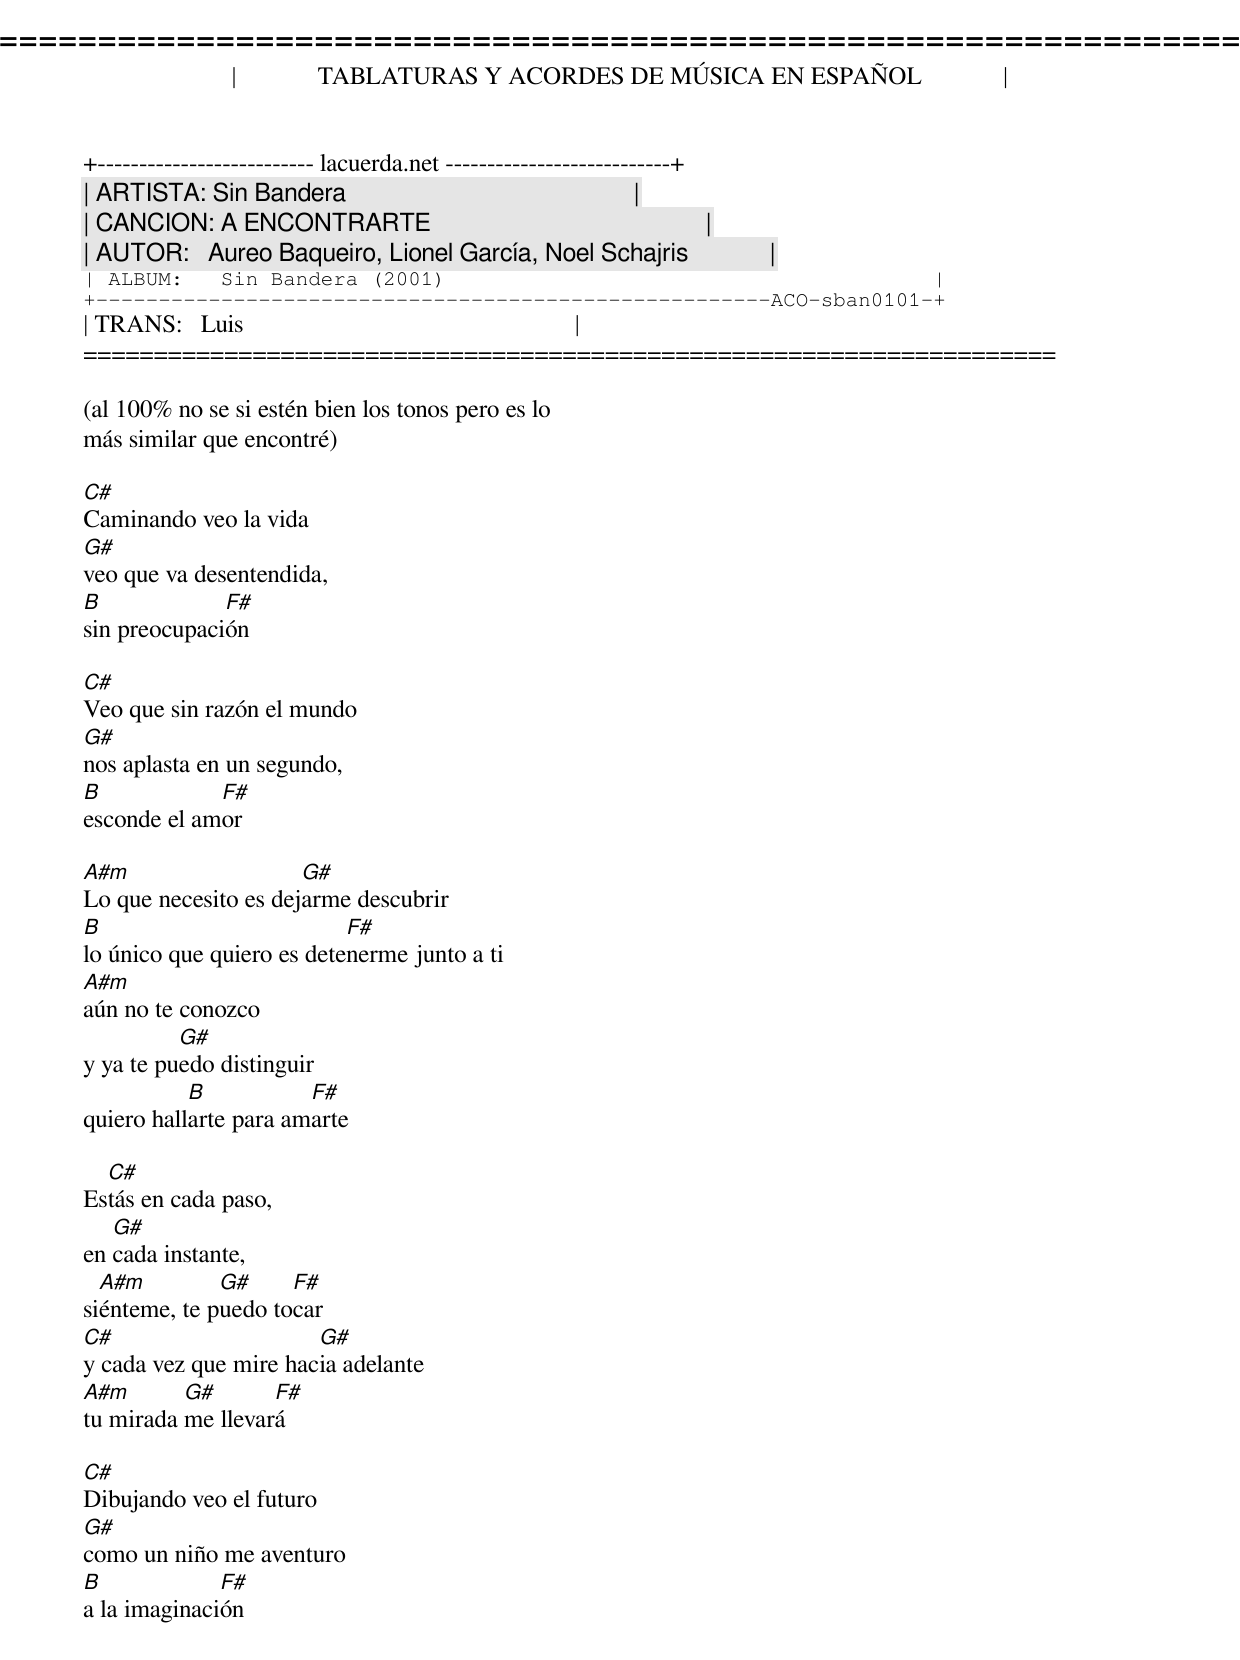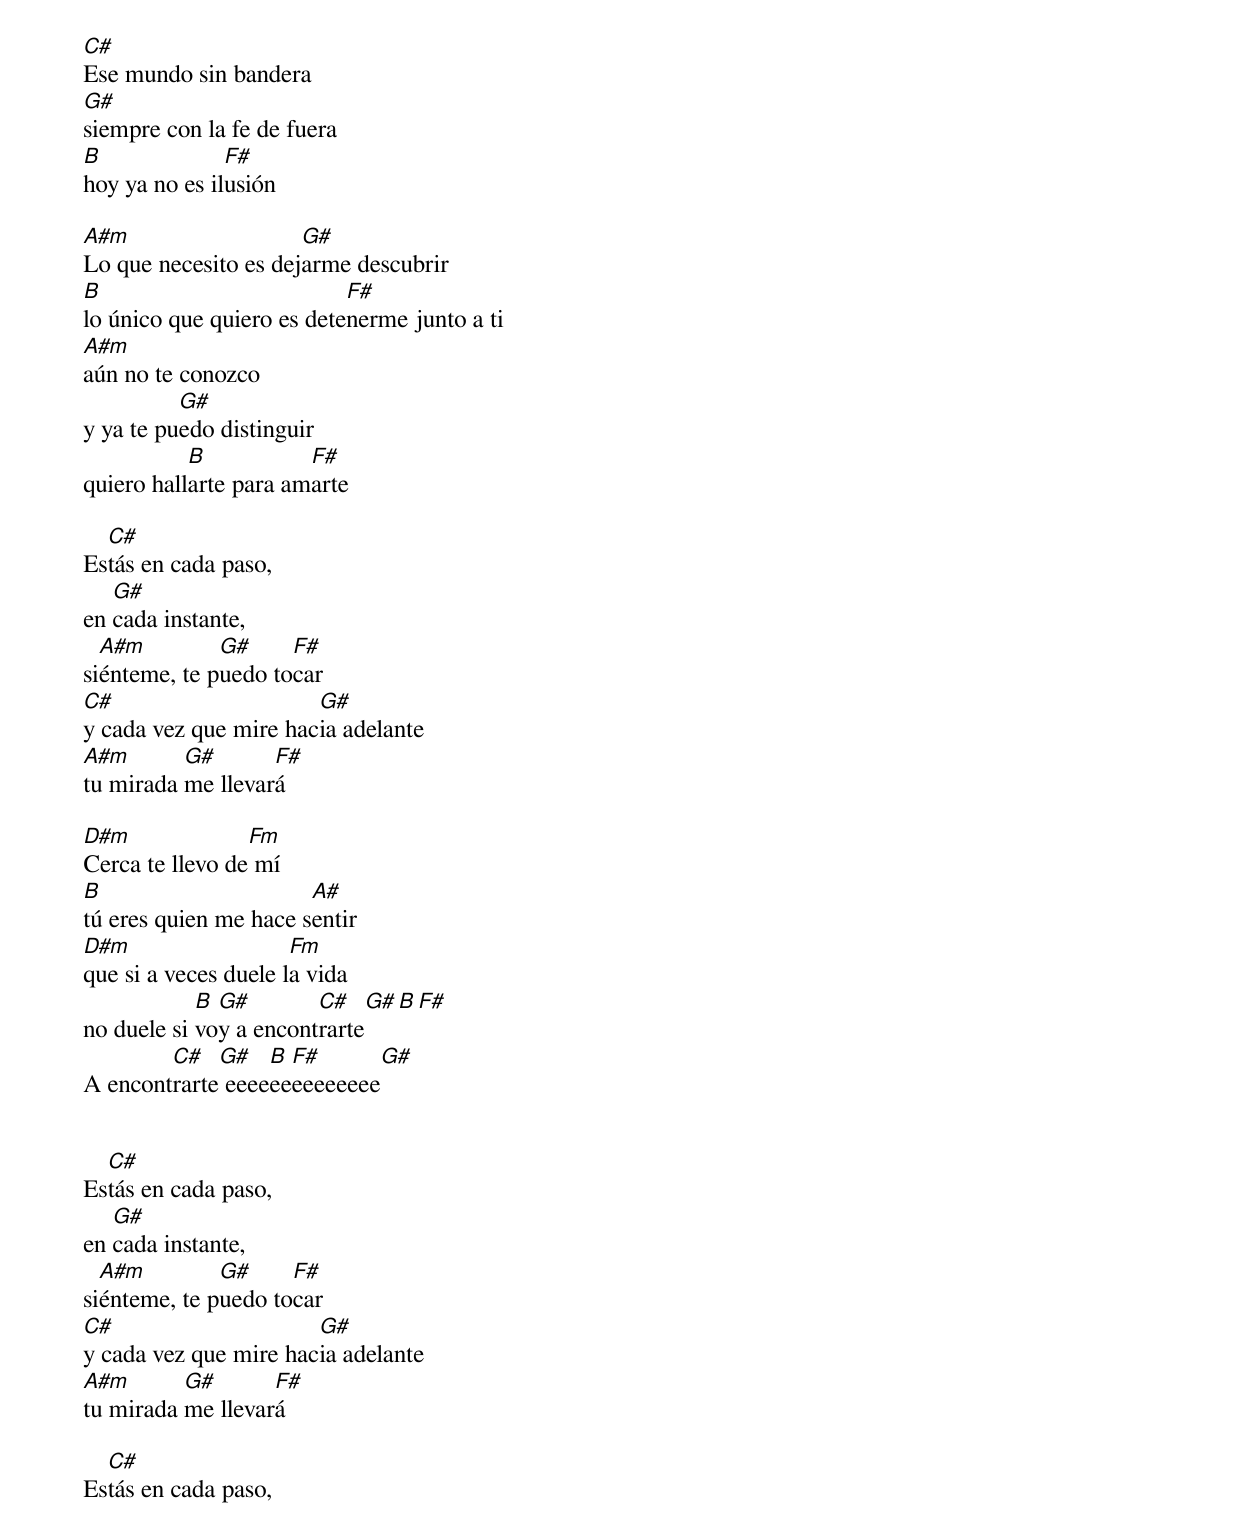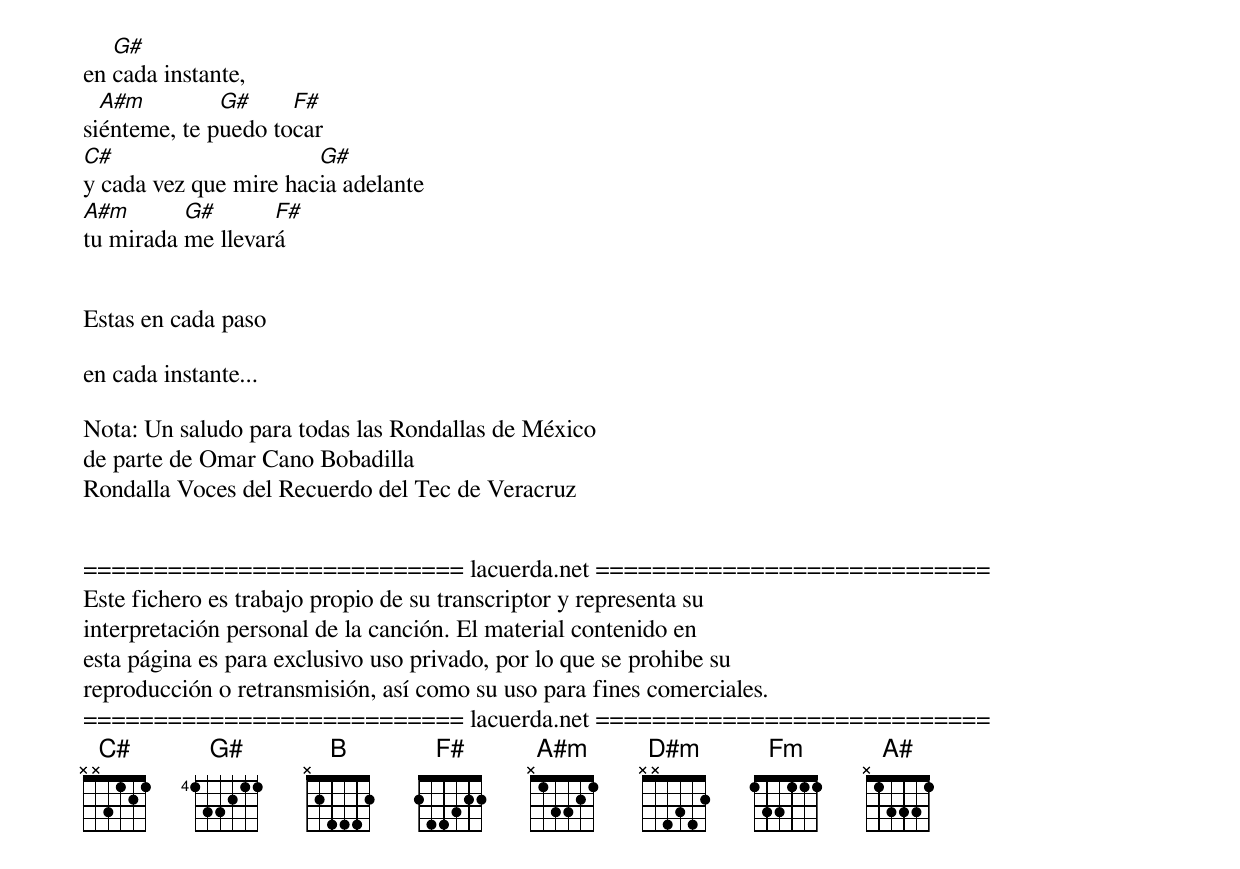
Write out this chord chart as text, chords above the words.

=====================================================================
|             TABLATURAS Y ACORDES DE MÚSICA EN ESPAÑOL             |
+-------------------------- lacuerda.net ---------------------------+
| ARTISTA: Sin Bandera                                              |
| CANCION: A ENCONTRARTE                                            |
| AUTOR:   Aureo Baqueiro, Lionel García, Noel Schajris             |
| ALBUM:   Sin Bandera (2001)                                       |
+------------------------------------------------------ACO-sban0101-+
| TRANS:   Luis                                                     |
=====================================================================

(al 100% no se si estén bien los tonos pero es lo
más similar que encontré)

C#
Caminando veo la vida
G#
veo que va desentendida,
B             F#
sin preocupación

C#
Veo que sin razón el mundo
G#
nos aplasta en un segundo,
B            F#
esconde el amor

A#m                   G#
Lo que necesito es dejarme descubrir
B                          F#
lo único que quiero es detenerme junto a ti
A#m
aún no te conozco
          G#
y ya te puedo distinguir
           B           F#
quiero hallarte para amarte

  C#
Estás en cada paso,
   G#
en cada instante,
  A#m         G#     F#
siénteme, te puedo tocar
C#                     G#
y cada vez que mire hacia adelante
A#m       G#       F#
tu mirada me llevará

C#
Dibujando veo el futuro
G#
como un niño me aventuro
B             F#
a la imaginación

C#
Ese mundo sin bandera
G#
siempre con la fe de fuera
B              F#
hoy ya no es ilusión

A#m                   G#
Lo que necesito es dejarme descubrir
B                          F#
lo único que quiero es detenerme junto a ti
A#m
aún no te conozco
          G#
y ya te puedo distinguir
           B           F#
quiero hallarte para amarte

  C#
Estás en cada paso,
   G#
en cada instante,
  A#m         G#     F#
siénteme, te puedo tocar
C#                     G#
y cada vez que mire hacia adelante
A#m       G#       F#
tu mirada me llevará

D#m              Fm
Cerca te llevo de mí
B                      A#
tú eres quien me hace sentir
D#m                   Fm
que si a veces duele la vida
            B G#        C#   G# B F#
no duele si voy a encontrarte
        C#   G#   B F#       G#
A encontrarte eeeeeeeeeeeeee


  C#
Estás en cada paso,
   G#
en cada instante,
  A#m         G#     F#
siénteme, te puedo tocar
C#                     G#
y cada vez que mire hacia adelante
A#m       G#       F#
tu mirada me llevará

  C#
Estás en cada paso,
   G#
en cada instante,
  A#m         G#     F#
siénteme, te puedo tocar
C#                     G#
y cada vez que mire hacia adelante
A#m       G#       F#
tu mirada me llevará


Estas en cada paso

en cada instante...

Nota: Un saludo para todas las Rondallas de México
de parte de Omar Cano Bobadilla
Rondalla Voces del Recuerdo del Tec de Veracruz


=========================== lacuerda.net ============================
Este fichero es trabajo propio de su transcriptor y representa su
interpretación personal de la canción. El material contenido en
esta página es para exclusivo uso privado, por lo que se prohibe su
reproducción o retransmisión, así como su uso para fines comerciales.
=========================== lacuerda.net ============================
